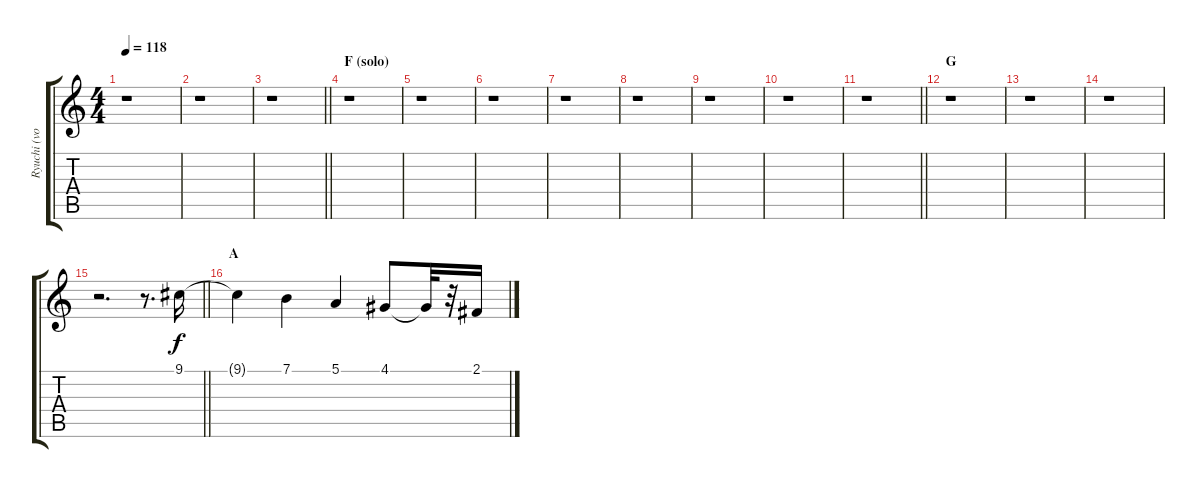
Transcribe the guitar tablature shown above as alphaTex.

\track ("Ryuchi (voice)" "Ryuchi (vo") {instrument pad1newage}
\staff {score tabs}
\tuning (E4 B3 G3 D3 A2 E2) {hide}
\ts (4 4)
\tempo 118
\clef g2
\ks c
r.1{dy f} |
r.1 |
\barLineRight lightlight
r.1 |
\section ("" "F (solo)")
r.1 |
r.1 |
r.1 |
r.1 |
r.1 |
r.1 |
r.1 |
\barLineRight lightlight
r.1 |
\section ("" "G")
r.1 |
r.1 |
r.1 |
\barLineRight lightlight
r.2{d} r.8{d} 9.1.16 |
\section ("" "A")
9.1{t}.4 7.1.4 5.1.4 4.1.8 4.1{t}.32 r.32 2.1.16
